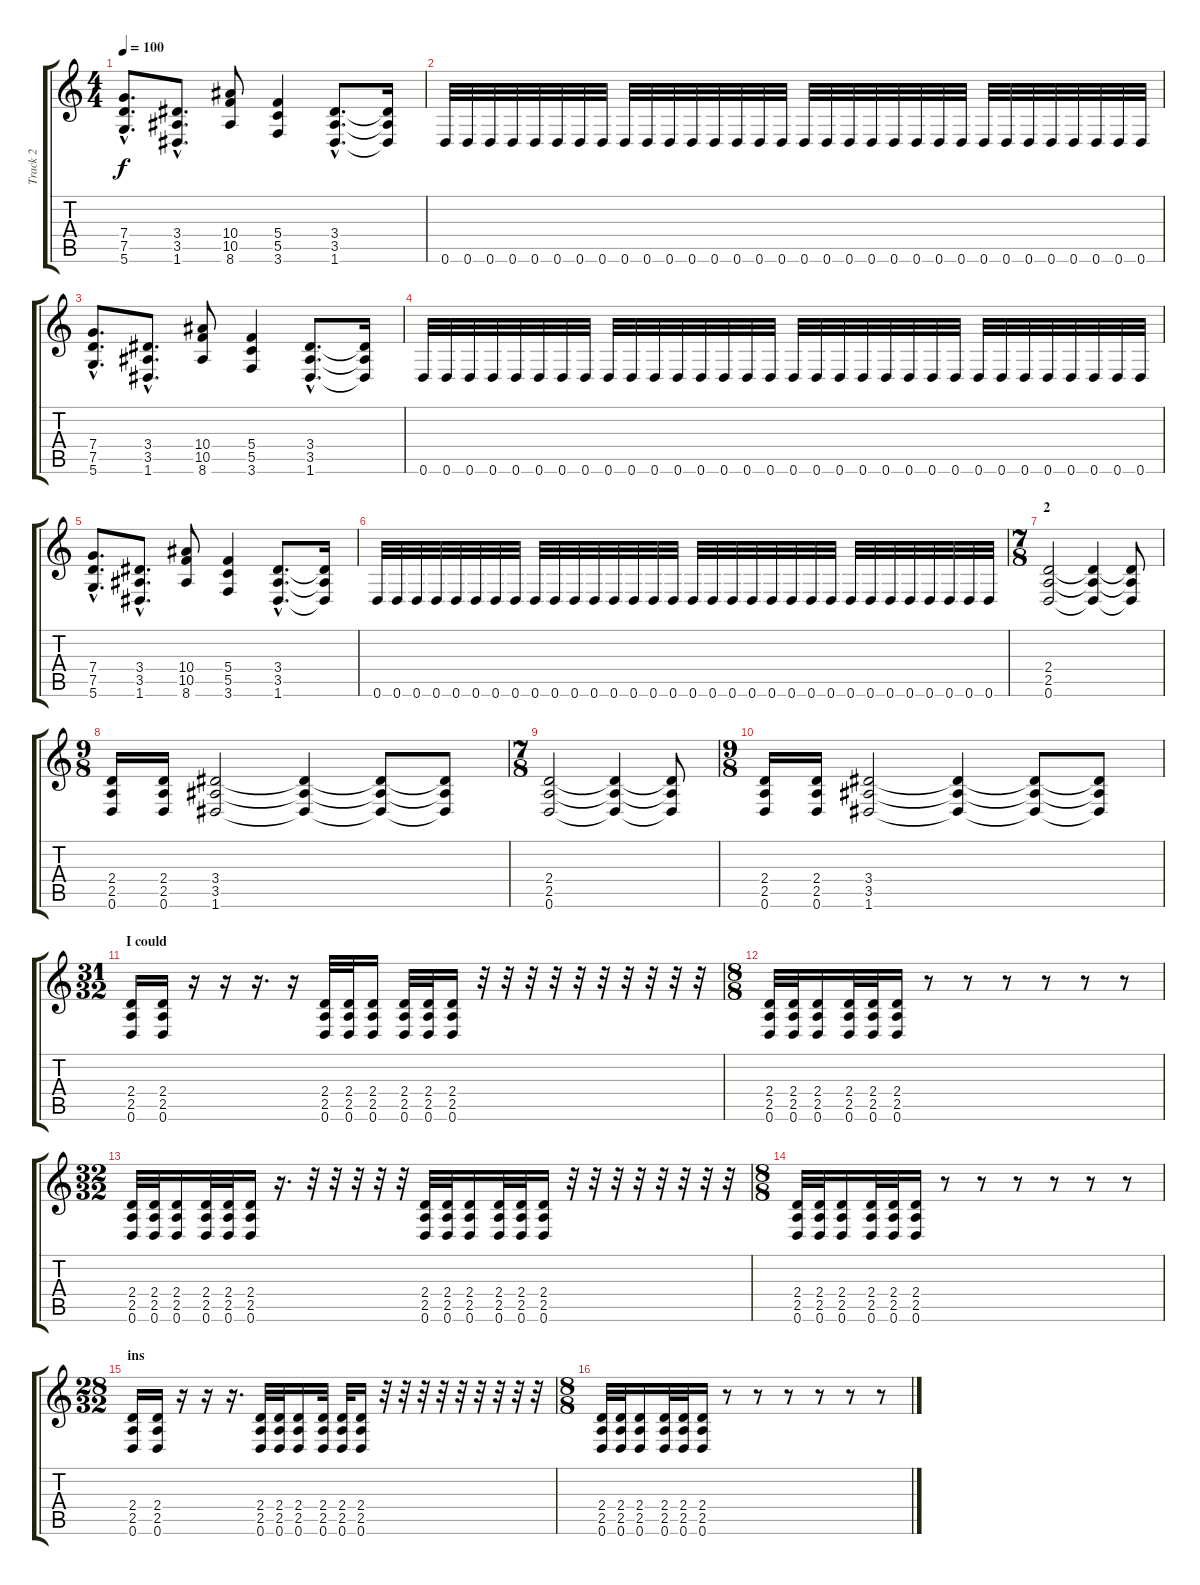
\track ("Track 2" "Track 2") {instrument distortionguitar}
\staff {score tabs}
\tuning (D4 A3 F3 C3 G2 D2) {hide}
\ts (4 4)
\tempo 100
\clef g2
\ks c
(7.4{hac} 7.5{hac} 5.6{hac}).8{d dy f} (3.4{hac} 3.5{hac} 1.6{hac}).8{d} (10.4 10.5 8.6).8 (5.4 5.5 3.6).4 (3.4{hac} 3.5{hac} 1.6{hac}).8{d} (3.4{t} 3.5{t} 1.6{t}).16 |
0.6.32 0.6.32 0.6.32 0.6.32 0.6.32 0.6.32 0.6.32 0.6.32 0.6.32 0.6.32 0.6.32 0.6.32 0.6.32 0.6.32 0.6.32 0.6.32 0.6.32 0.6.32 0.6.32 0.6.32 0.6.32 0.6.32 0.6.32 0.6.32 0.6.32 0.6.32 0.6.32 0.6.32 0.6.32 0.6.32 0.6.32 0.6.32 |
(7.4{hac} 7.5{hac} 5.6{hac}).8{d} (3.4{hac} 3.5{hac} 1.6{hac}).8{d} (10.4 10.5 8.6).8 (5.4 5.5 3.6).4 (3.4{hac} 3.5{hac} 1.6{hac}).8{d} (3.4{t} 3.5{t} 1.6{t}).16 |
0.6.32 0.6.32 0.6.32 0.6.32 0.6.32 0.6.32 0.6.32 0.6.32 0.6.32 0.6.32 0.6.32 0.6.32 0.6.32 0.6.32 0.6.32 0.6.32 0.6.32 0.6.32 0.6.32 0.6.32 0.6.32 0.6.32 0.6.32 0.6.32 0.6.32 0.6.32 0.6.32 0.6.32 0.6.32 0.6.32 0.6.32 0.6.32 |
(7.4{hac} 7.5{hac} 5.6{hac}).8{d} (3.4{hac} 3.5{hac} 1.6{hac}).8{d} (10.4 10.5 8.6).8 (5.4 5.5 3.6).4 (3.4{hac} 3.5{hac} 1.6{hac}).8{d} (3.4{t} 3.5{t} 1.6{t}).16 |
0.6.32 0.6.32 0.6.32 0.6.32 0.6.32 0.6.32 0.6.32 0.6.32 0.6.32 0.6.32 0.6.32 0.6.32 0.6.32 0.6.32 0.6.32 0.6.32 0.6.32 0.6.32 0.6.32 0.6.32 0.6.32 0.6.32 0.6.32 0.6.32 0.6.32 0.6.32 0.6.32 0.6.32 0.6.32 0.6.32 0.6.32 0.6.32 |
\ts (7 8)
\section ("" "2")
(2.4 2.5 0.6).2 (2.4{t} 2.5{t} 0.6{t}).4 (2.4{t} 2.5{t} 0.6{t}).8 |
\ts (9 8)
(2.4 2.5 0.6).16 (2.4 2.5 0.6).16 (3.4 3.5 1.6).2 (3.4{t} 3.5{t} 1.6{t}).4 (3.4{t} 3.5{t} 1.6{t}).8 (3.4{t} 3.5{t} 1.6{t}).8 |
\ts (7 8)
(2.4 2.5 0.6).2 (2.4{t} 2.5{t} 0.6{t}).4 (2.4{t} 2.5{t} 0.6{t}).8 |
\ts (9 8)
(2.4 2.5 0.6).16 (2.4 2.5 0.6).16 (3.4 3.5 1.6).2 (3.4{t} 3.5{t} 1.6{t}).4 (3.4{t} 3.5{t} 1.6{t}).8 (3.4{t} 3.5{t} 1.6{t}).8 |
\ts (31 32)
\section ("" "I could")
(2.4 2.5 0.6).16 (2.4 2.5 0.6).16 r.16 r.16 r.16{d} r.16 (2.4 2.5 0.6).32 (2.4 2.5 0.6).32 (2.4 2.5 0.6).16 (2.4 2.5 0.6).32 (2.4 2.5 0.6).32 (2.4 2.5 0.6).16 r.32 r.32 r.32 r.32 r.32 r.32 r.32 r.32 r.32 r.32 |
\ts (8 8)
(2.4 2.5 0.6).32 (2.4 2.5 0.6).32 (2.4 2.5 0.6).16 (2.4 2.5 0.6).32 (2.4 2.5 0.6).32 (2.4 2.5 0.6).16 r.8 r.8 r.8 r.8 r.8 r.8 |
\ts (32 32)
(2.4 2.5 0.6).32 (2.4 2.5 0.6).32 (2.4 2.5 0.6).16 (2.4 2.5 0.6).32 (2.4 2.5 0.6).32 (2.4 2.5 0.6).16 r.16{d} r.32 r.32 r.32 r.32 r.32 (2.4 2.5 0.6).32 (2.4 2.5 0.6).32 (2.4 2.5 0.6).16 (2.4 2.5 0.6).32 (2.4 2.5 0.6).32 (2.4 2.5 0.6).16 r.32 r.32 r.32 r.32 r.32 r.32 r.32 r.32 |
\ts (8 8)
(2.4 2.5 0.6).32 (2.4 2.5 0.6).32 (2.4 2.5 0.6).16 (2.4 2.5 0.6).32 (2.4 2.5 0.6).32 (2.4 2.5 0.6).16 r.8 r.8 r.8 r.8 r.8 r.8 |
\ts (28 32)
\section ("" "ins")
(2.4 2.5 0.6).16 (2.4 2.5 0.6).16 r.16 r.16 r.16{d} (2.4 2.5 0.6).32 (2.4 2.5 0.6).32 (2.4 2.5 0.6).16 (2.4 2.5 0.6).32 (2.4 2.5 0.6).32 (2.4 2.5 0.6).16 r.32 r.32 r.32 r.32 r.32 r.32 r.32 r.32 r.32 |
\ts (8 8)
(2.4 2.5 0.6).32 (2.4 2.5 0.6).32 (2.4 2.5 0.6).16 (2.4 2.5 0.6).32 (2.4 2.5 0.6).32 (2.4 2.5 0.6).16 r.8 r.8 r.8 r.8 r.8 r.8
